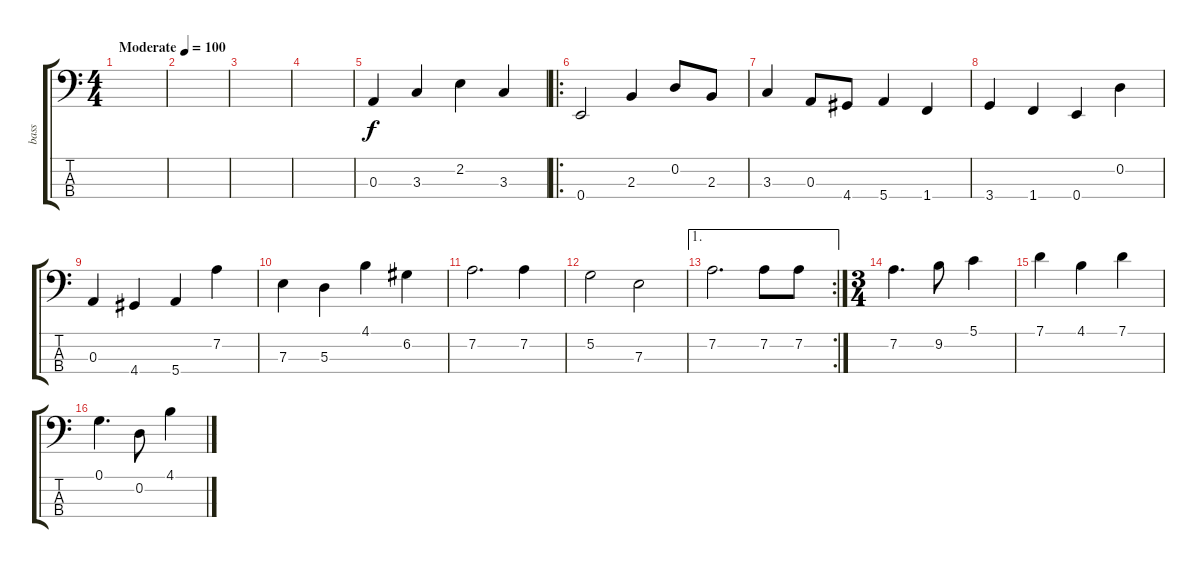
\track ("bass" "bass") {instrument electricbassfinger}
\staff {score tabs}
\tuning (G2 D2 A1 E1) {hide}
\ts (4 4)
\tempo (100 "Moderate")
\clef f4
\ks c
|
|
|
|
0.3.4 3.3.4 2.2.4 3.3.4 |
\ro
0.4.2 2.3.4 0.2.8 2.3.8 |
3.3.4 0.3.8 4.4.8 5.4.4 1.4.4 |
3.4.4 1.4.4 0.4.4 0.2.4 |
0.3.4 4.4.4 5.4.4 7.2.4 |
7.3.4 5.3.4 4.1.4 6.2.4 |
7.2.2{d} 7.2.4 |
5.2.2 7.3.2 |
\ae 1
\rc 2
7.2.2{d} 7.2.8 7.2.8 |
\ts (3 4)
7.2.4{d} 9.2.8 5.1.4 |
7.1.4 4.1.4 7.1.4 |
0.1.4{d} 0.2.8 4.1.4
